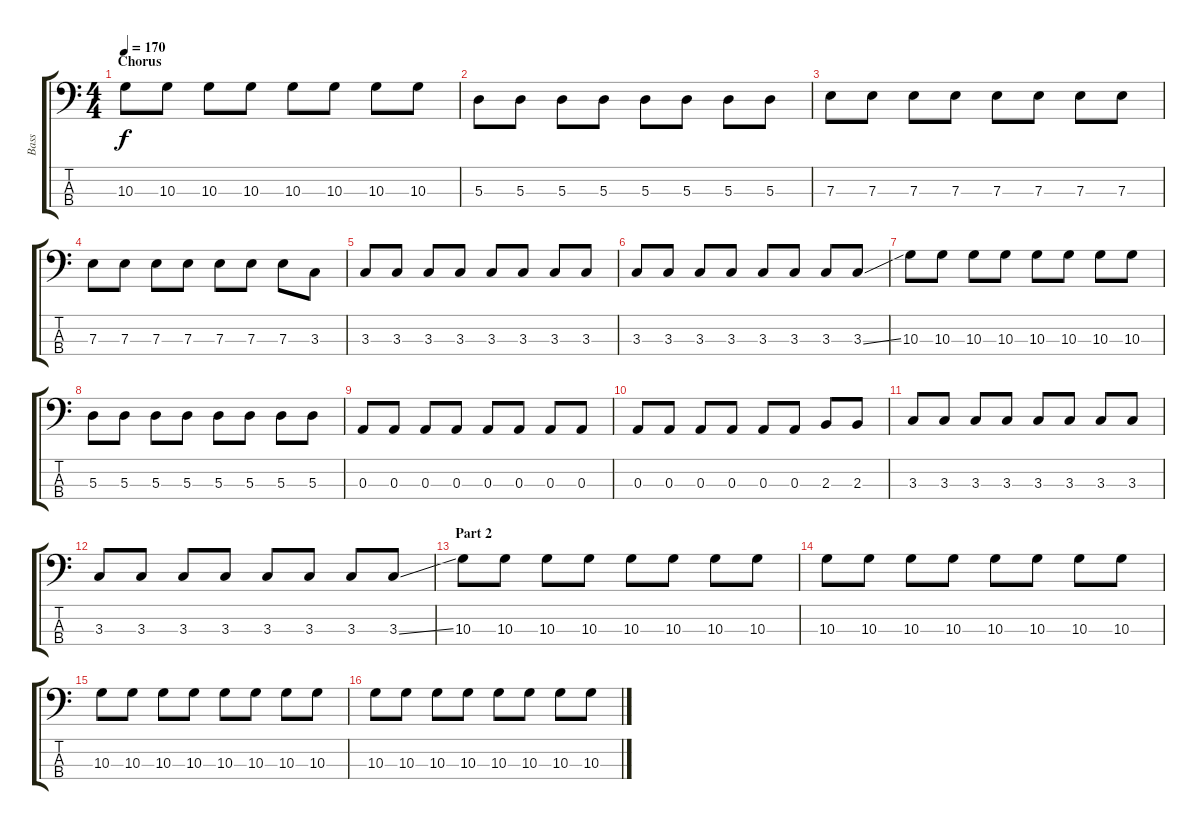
\track ("Bass" "Bass") {instrument electricbassfinger}
\staff {score tabs}
\tuning (G2 D2 A1 E1) {hide}
\ts (4 4)
\section ("" "Chorus")
\tempo 170
\clef f4
\ks c
10.3.8{dy f} 10.3.8 10.3.8 10.3.8 10.3.8 10.3.8 10.3.8 10.3.8 |
5.3.8 5.3.8 5.3.8 5.3.8 5.3.8 5.3.8 5.3.8 5.3.8 |
7.3.8 7.3.8 7.3.8 7.3.8 7.3.8 7.3.8 7.3.8 7.3.8 |
7.3.8 7.3.8 7.3.8 7.3.8 7.3.8 7.3.8 7.3.8 3.3.8 |
3.3.8 3.3.8 3.3.8 3.3.8 3.3.8 3.3.8 3.3.8 3.3.8 |
3.3.8 3.3.8 3.3.8 3.3.8 3.3.8 3.3.8 3.3.8 3.3{ss}.8 |
10.3.8 10.3.8 10.3.8 10.3.8 10.3.8 10.3.8 10.3.8 10.3.8 |
5.3.8 5.3.8 5.3.8 5.3.8 5.3.8 5.3.8 5.3.8 5.3.8 |
0.3.8 0.3.8 0.3.8 0.3.8 0.3.8 0.3.8 0.3.8 0.3.8 |
0.3.8 0.3.8 0.3.8 0.3.8 0.3.8 0.3.8 2.3.8 2.3.8 |
3.3.8 3.3.8 3.3.8 3.3.8 3.3.8 3.3.8 3.3.8 3.3.8 |
\section ("" "")
3.3.8 3.3.8 3.3.8 3.3.8 3.3.8 3.3.8 3.3.8 3.3{ss}.8 |
\section ("" "Part 2")
10.3.8 10.3.8 10.3.8 10.3.8 10.3.8 10.3.8 10.3.8 10.3.8 |
10.3.8 10.3.8 10.3.8 10.3.8 10.3.8 10.3.8 10.3.8 10.3.8 |
10.3.8 10.3.8 10.3.8 10.3.8 10.3.8 10.3.8 10.3.8 10.3.8 |
10.3.8 10.3.8 10.3.8 10.3.8 10.3.8 10.3.8 10.3.8 10.3.8
